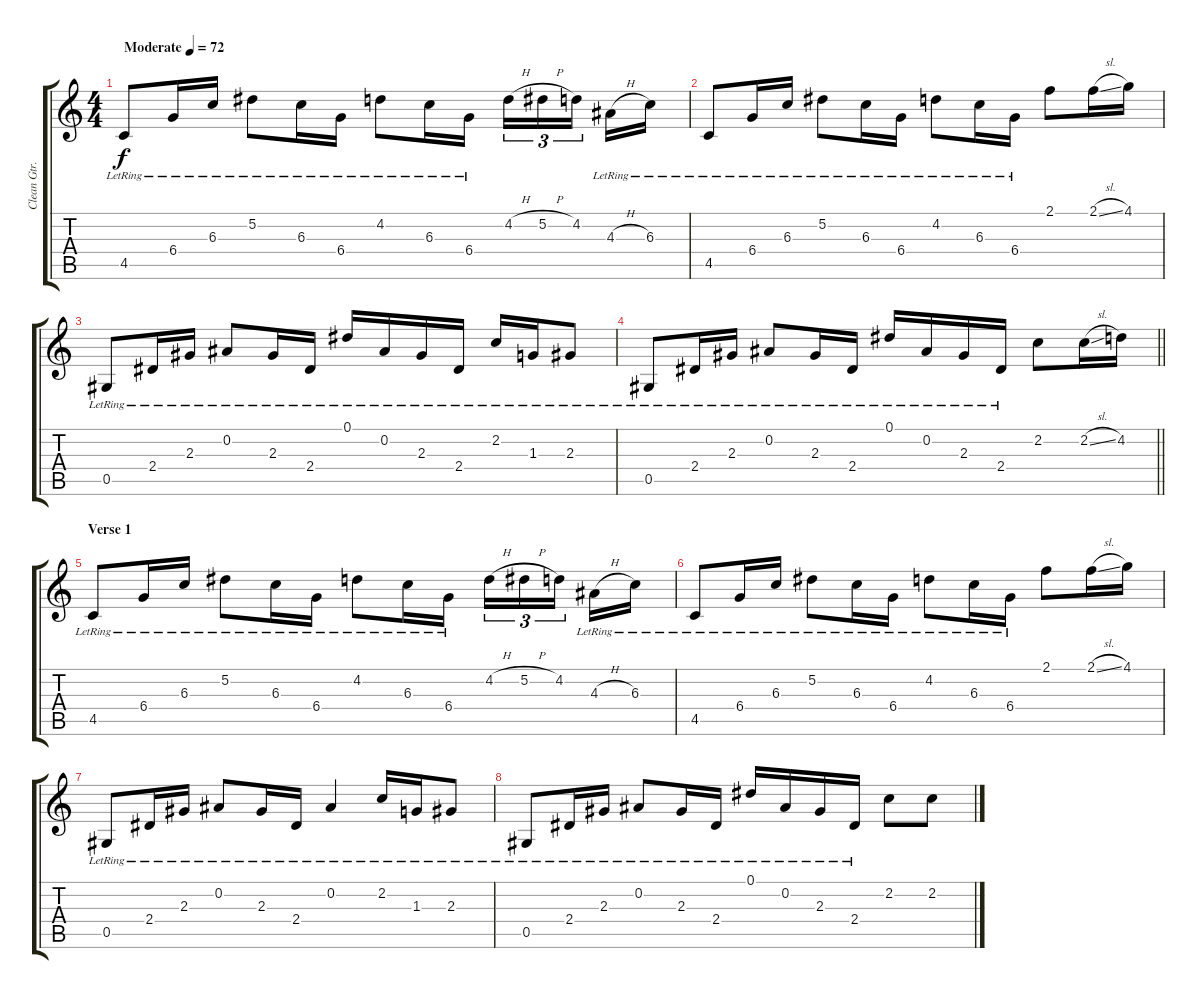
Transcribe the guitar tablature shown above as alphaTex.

\track ("Clean Gtr. 2" "Clean Gtr.") {instrument electricguitarclean}
\staff {score tabs}
\tuning (Eb4 Bb3 Gb3 Db3 Ab2 Eb2) {hide}
\ts (4 4)
\tempo (72 "Moderate")
\clef g2
\ks c
4.5{lr}.8{dy f instrument electricguitarclean} 6.4{lr}.16 6.3{lr}.16 5.2{lr}.8 6.3{lr}.16 6.4{lr}.16 4.2{lr}.8 6.3{lr}.16 6.4{lr}.16 4.2{h}.16{tu (3 2)} 5.2{h}.16{tu (3 2)} 4.2.16{tu (3 2) beam splitsecondary} 4.3{h lr}.16 6.3{lr}.16 |
4.5{lr}.8 6.4{lr}.16 6.3{lr}.16 5.2{lr}.8 6.3{lr}.16 6.4{lr}.16 4.2{lr}.8 6.3{lr}.16 6.4{lr}.16 2.1.8 2.1{sl}.16 4.1.16 |
0.5{lr}.8 2.4{lr}.16 2.3{lr}.16 0.2{lr}.8 2.3{lr}.16 2.4{lr}.16 0.1{lr}.16 0.2{lr}.16 2.3{lr}.16 2.4{lr}.16 2.2{lr}.16 1.3{lr}.16 2.3{lr}.8 |
\barLineRight lightlight
0.5{lr}.8 2.4{lr}.16 2.3{lr}.16 0.2{lr}.8 2.3{lr}.16 2.4{lr}.16 0.1{lr}.16 0.2{lr}.16 2.3{lr}.16 2.4{lr}.16 2.2.8 2.2{sl}.16 4.2.16 |
\section ("" "Verse 1")
4.5{lr}.8 6.4{lr}.16 6.3{lr}.16 5.2{lr}.8 6.3{lr}.16 6.4{lr}.16 4.2{lr}.8 6.3{lr}.16 6.4{lr}.16 4.2{h}.16{tu (3 2)} 5.2{h}.16{tu (3 2)} 4.2.16{tu (3 2) beam splitsecondary} 4.3{h lr}.16 6.3{lr}.16 |
4.5{lr}.8 6.4{lr}.16 6.3{lr}.16 5.2{lr}.8 6.3{lr}.16 6.4{lr}.16 4.2{lr}.8 6.3{lr}.16 6.4{lr}.16 2.1.8 2.1{sl}.16 4.1.16 |
0.5{lr}.8 2.4{lr}.16 2.3{lr}.16 0.2{lr}.8 2.3{lr}.16 2.4{lr}.16 0.2{lr}.4 2.2{lr}.16 1.3{lr}.16 2.3{lr}.8 |
0.5{lr}.8 2.4{lr}.16 2.3{lr}.16 0.2{lr}.8 2.3{lr}.16 2.4{lr}.16 0.1{lr}.16 0.2{lr}.16 2.3{lr}.16 2.4{lr}.16 2.2.8 2.2.8
